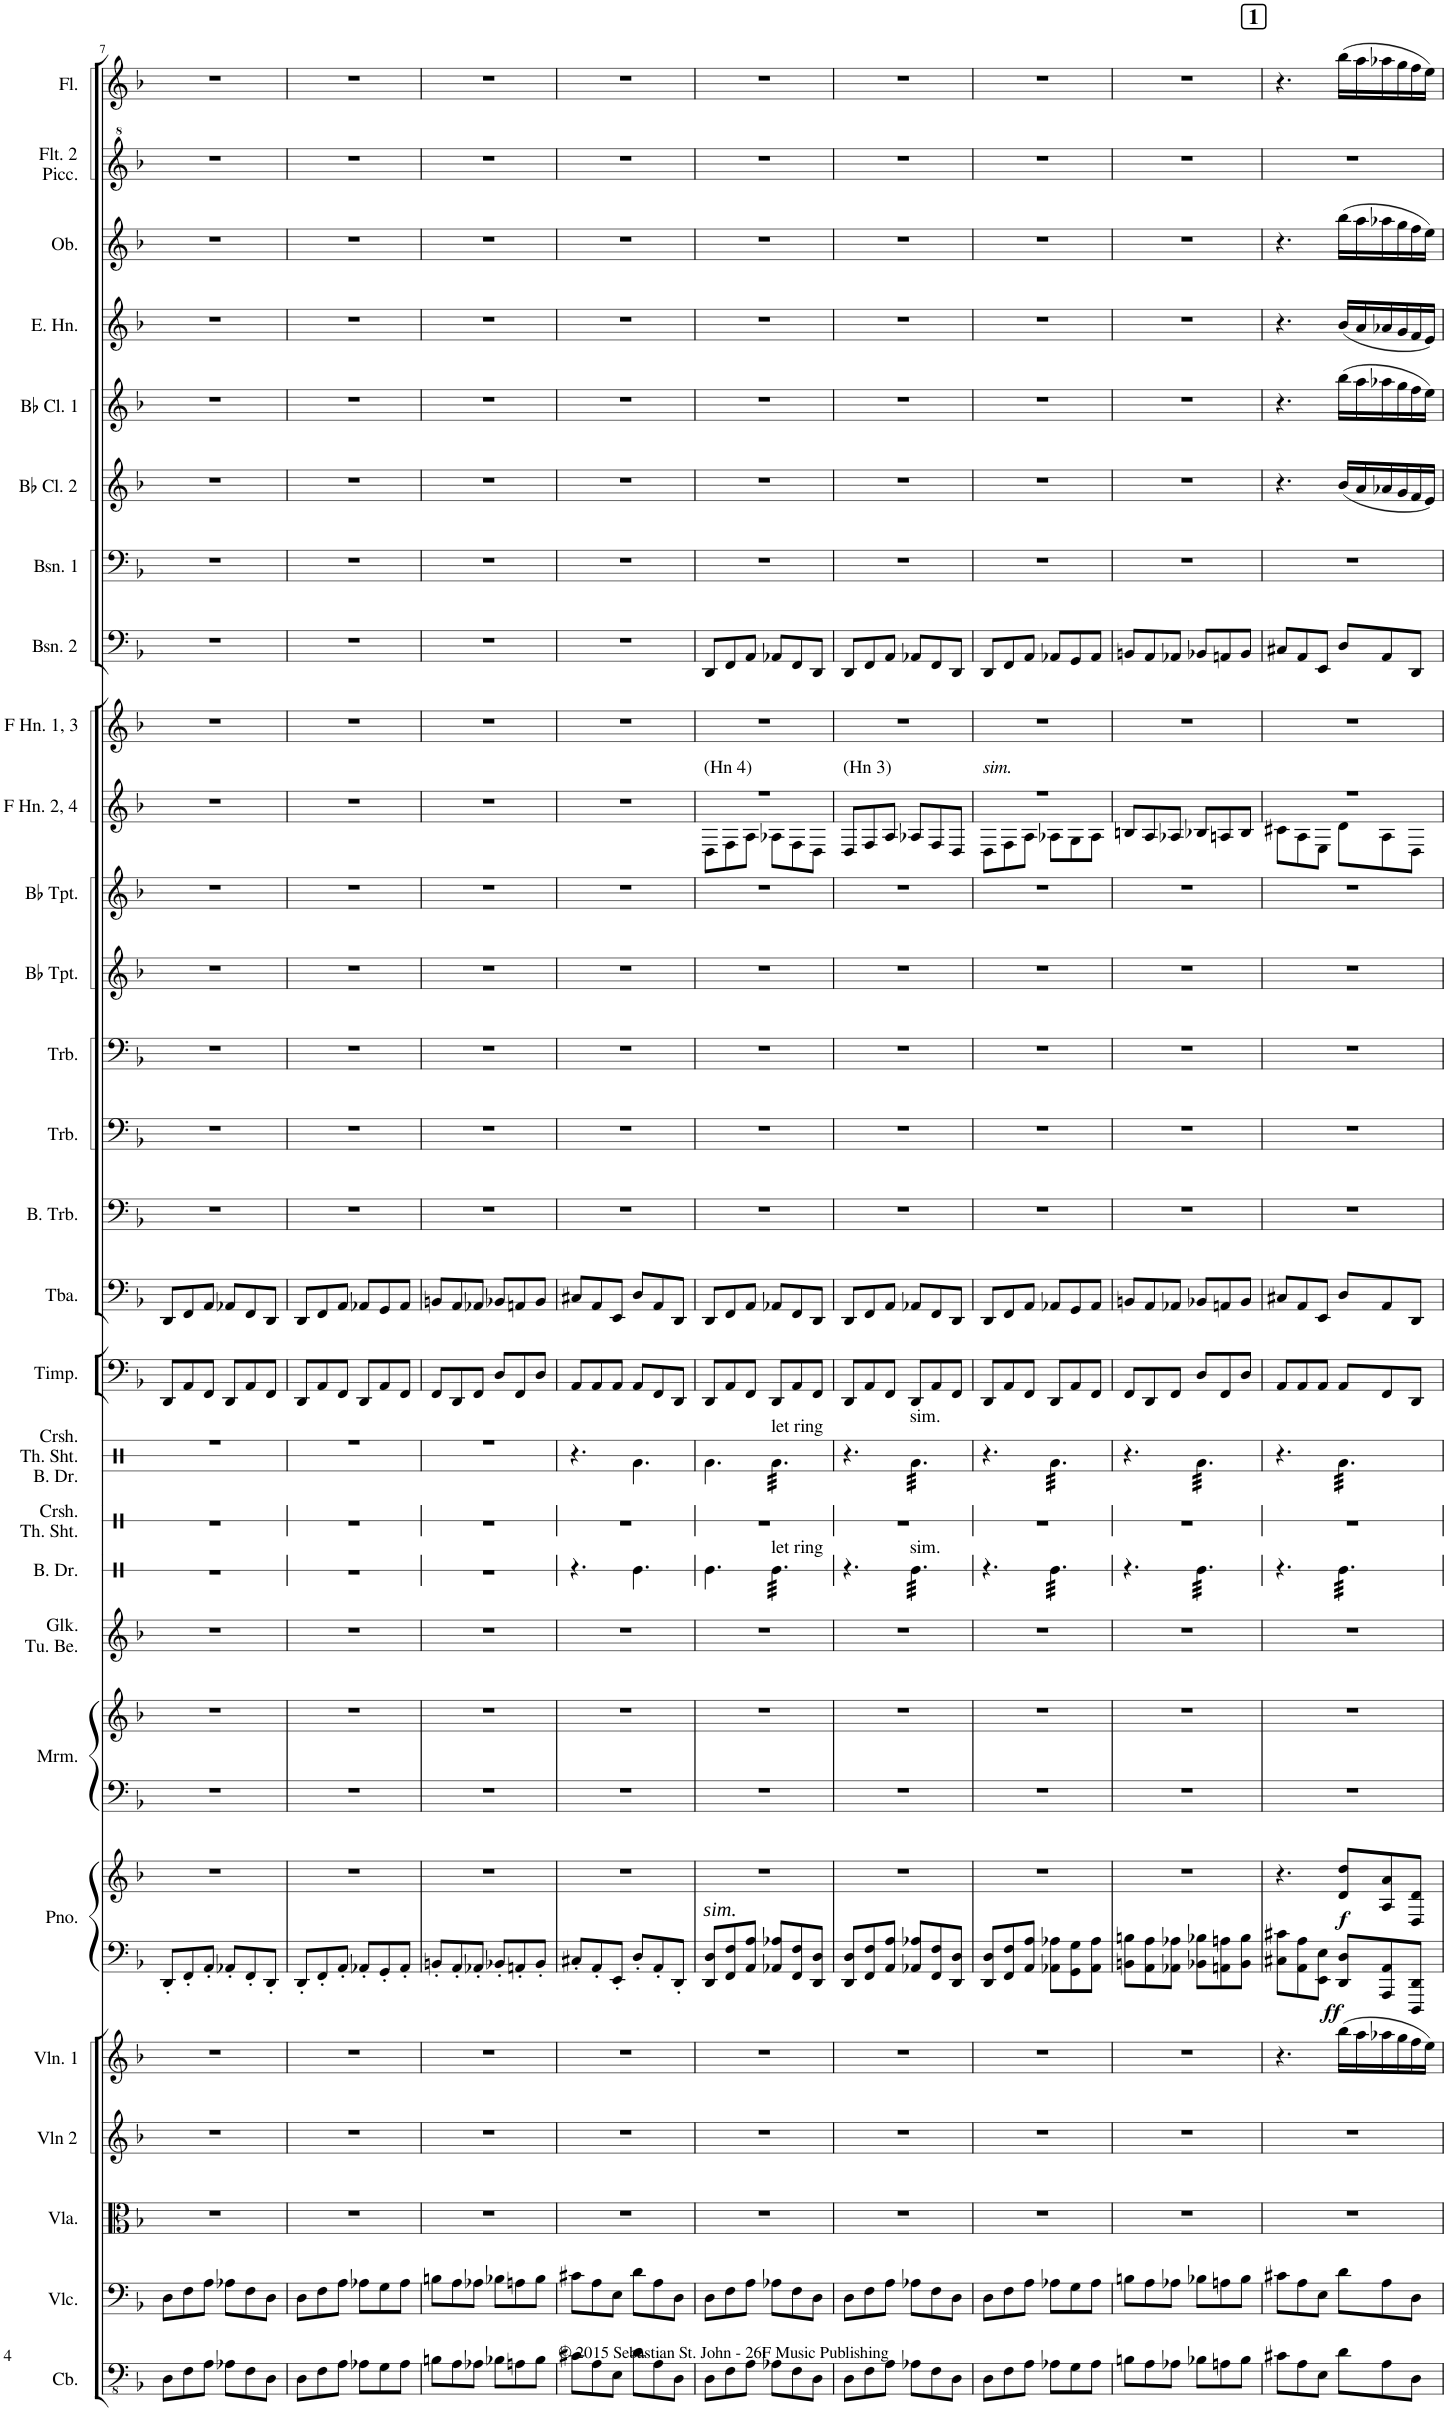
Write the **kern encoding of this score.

**kern	**kern	**kern	**kern	**kern	**kern	**kern	**dynam	**kern	**kern	**kern	**kern	**kern	**kern	**kern	**kern	**kern	**kern	**kern	**kern	**kern	**kern	**kern	**kern	**kern	**kern	**kern	**kern	**kern	**kern	**kern
*part28	*part27	*part26	*part25	*part24	*part23	*part23	*part23	*part22	*part22	*part21	*part20	*part19	*part18	*part17	*part16	*part15	*part14	*part13	*part12	*part11	*part10	*part9	*part8	*part7	*part6	*part5	*part4	*part3	*part2	*part1
*staff30	*staff29	*staff28	*staff27	*staff26	*staff25	*staff24	*staff24/25	*staff23	*staff22	*staff21	*staff20	*staff19	*staff18	*staff17	*staff16	*staff15	*staff14	*staff13	*staff12	*staff11	*staff10	*staff9	*staff8	*staff7	*staff6	*staff5	*staff4	*staff3	*staff2	*staff1
*I"Contrabass	*I"Violoncello	*I"Viola	*I"Violin 2	*I"Violin 1	*I"Piano	*	*	*I"Marimba	*	*I"Glockenspiel Tubular Bells	*I"Bass Drum	*I"Crash Thundersheet	*I"Crash Thundersheet Bass Drum	*I"Timpani	*I"Tuba	*I"Bass Trombone	*I"Trombone	*I"Trombone	*I"Bb Trumpet	*I"Trumpets in Bb	*I"Horn in F 2, 4	*I"Horn in F 1, 3	*I"Bassoon 2	*I"Bassoon 1	*I"Clarinets in Bb 2	*I"Bb Clarinet 1	*I"English Horn	*I"Oboes	*I"Flute 2 Piccolo	*I"Flutes
*I'Cb.	*I'Vlc.	*I'Vla.	*I'Vln 2	*I'Vln. 1	*I'Pno.	*	*	*I'Mrm.	*	*I'Glk. Tu. Be.	*I'B. Dr.	*I'Crsh. Th. Sht.	*I'Crsh. Th. Sht. B. Dr.	*I'Timp.	*I'Tba.	*I'B. Trb.	*I'Trb.	*I'Trb.	*I'Bb Tpt.	*	*	*	*I'Bsn. 2	*I'Bsn. 1	*	*I'Bb Cl. 1	*I'E. Hn.	*I'Ob.	*I'Flt. 2 Picc.	*I'Fl.
!!LO:PB:g=z
*clefFv4	*clefF4	*clefC3	*clefG2	*clefG2	*clefF4	*clefG2	*	*clefF4	*clefG2	*clefG2	*clefX	*clefX	*clefX	*clefF4	*clefF4	*clefF4	*clefF4	*clefF4	*clefG2	*clefG2	*clefG2	*clefG2	*clefF4	*clefF4	*clefG2	*clefG2	*clefG2	*clefG2	*clefG^2	*clefG2
*ITrd7c12	*	*	*	*	*	*	*	*	*	*	*	*	*	*	*	*	*	*	*ITrd1c2	*ITrd1c2	*ITrd4c7	*ITrd4c7	*	*	*ITrd1c2	*ITrd1c2	*ITrd4c7	*	*ITrd-7c-12	*
*k[b-]	*k[b-]	*k[b-]	*k[b-]	*k[b-]	*k[b-]	*k[b-]	*	*k[b-]	*k[b-]	*k[b-]	*k[]	*k[]	*k[]	*k[b-]	*k[b-]	*k[b-]	*k[b-]	*k[b-]	*k[b-]	*k[b-]	*k[b-]	*k[b-]	*k[b-]	*k[b-]	*k[b-]	*k[b-]	*k[b-]	*k[b-]	*k[b-]	*k[b-]
*M6/8	*M6/8	*M6/8	*M6/8	*M6/8	*M6/8	*M6/8	*	*M6/8	*M6/8	*M6/8	*M6/8	*M6/8	*M6/8	*M6/8	*M6/8	*M6/8	*M6/8	*M6/8	*M6/8	*M6/8	*M6/8	*M6/8	*M6/8	*M6/8	*M6/8	*M6/8	*M6/8	*M6/8	*M6/8	*M6/8
=7	=7	=7	=7	=7	=7	=7	=7	=7	=7	=7	=7	=7	=7	=7	=7	=7	=7	=7	=7	=7	=7	=7	=7	=7	=7	=7	=7	=7	=7	=7
8DD\L	8D\L	2.r	2.r	2.r	8DD'/L	2.r	.	2.r	2.r	2.r	2.r	2.r	2.r	8DD/L	8DD/L	2.r	2.r	2.r	2.r	2.r	2.r	2.r	2.r	2.r	2.r	2.r	2.r	2.r	2.r	2.r
8FF\	8F\	.	.	.	8FF'/	.	.	.	.	.	.	.	.	8AA/	8FF/	.	.	.	.	.	.	.	.	.	.	.	.	.	.	.
8AA\J	8A\J	.	.	.	8AA'/J	.	.	.	.	.	.	.	.	8FF/J	8AA/J	.	.	.	.	.	.	.	.	.	.	.	.	.	.	.
8AA-X\L	8A-X\L	.	.	.	8AA-X'/L	.	.	.	.	.	.	.	.	8DD/L	8AA-X/L	.	.	.	.	.	.	.	.	.	.	.	.	.	.	.
8FF\	8F\	.	.	.	8FF'/	.	.	.	.	.	.	.	.	8AA/	8FF/	.	.	.	.	.	.	.	.	.	.	.	.	.	.	.
8DD\J	8D\J	.	.	.	8DD'/J	.	.	.	.	.	.	.	.	8FF/J	8DD/J	.	.	.	.	.	.	.	.	.	.	.	.	.	.	.
=8	=8	=8	=8	=8	=8	=8	=8	=8	=8	=8	=8	=8	=8	=8	=8	=8	=8	=8	=8	=8	=8	=8	=8	=8	=8	=8	=8	=8	=8	=8
8DD\L	8D\L	2.r	2.r	2.r	8DD'/L	2.r	.	2.r	2.r	2.r	2.r	2.r	2.r	8DD/L	8DD/L	2.r	2.r	2.r	2.r	2.r	2.r	2.r	2.r	2.r	2.r	2.r	2.r	2.r	2.r	2.r
8FF\	8F\	.	.	.	8FF'/	.	.	.	.	.	.	.	.	8AA/	8FF/	.	.	.	.	.	.	.	.	.	.	.	.	.	.	.
8AA\J	8A\J	.	.	.	8AA'/J	.	.	.	.	.	.	.	.	8FF/J	8AA/J	.	.	.	.	.	.	.	.	.	.	.	.	.	.	.
8AA-X\L	8A-X\L	.	.	.	8AA-X'/L	.	.	.	.	.	.	.	.	8DD/L	8AA-X/L	.	.	.	.	.	.	.	.	.	.	.	.	.	.	.
8GG\	8G\	.	.	.	8GG'/	.	.	.	.	.	.	.	.	8AA/	8GG/	.	.	.	.	.	.	.	.	.	.	.	.	.	.	.
8AA-\J	8A-\J	.	.	.	8AA-'/J	.	.	.	.	.	.	.	.	8FF/J	8AA-/J	.	.	.	.	.	.	.	.	.	.	.	.	.	.	.
=9	=9	=9	=9	=9	=9	=9	=9	=9	=9	=9	=9	=9	=9	=9	=9	=9	=9	=9	=9	=9	=9	=9	=9	=9	=9	=9	=9	=9	=9	=9
8BBn\L	8Bn\L	2.r	2.r	2.r	8BBn'/L	2.r	.	2.r	2.r	2.r	2.r	2.r	2.r	8FF/L	8BBn/L	2.r	2.r	2.r	2.r	2.r	2.r	2.r	2.r	2.r	2.r	2.r	2.r	2.r	2.r	2.r
8AA\	8A\	.	.	.	8AA'/	.	.	.	.	.	.	.	.	8DD/	8AA/	.	.	.	.	.	.	.	.	.	.	.	.	.	.	.
8AA-X\J	8A-X\J	.	.	.	8AA-X'/J	.	.	.	.	.	.	.	.	8FF/J	8AA-X/J	.	.	.	.	.	.	.	.	.	.	.	.	.	.	.
8BB-X\L	8B-X\L	.	.	.	8BB-X'/L	.	.	.	.	.	.	.	.	8D/L	8BB-X/L	.	.	.	.	.	.	.	.	.	.	.	.	.	.	.
8AAn\	8An\	.	.	.	8AAn'/	.	.	.	.	.	.	.	.	8FF/	8AAn/	.	.	.	.	.	.	.	.	.	.	.	.	.	.	.
8BB-\J	8B-\J	.	.	.	8BB-'/J	.	.	.	.	.	.	.	.	8D/J	8BB-/J	.	.	.	.	.	.	.	.	.	.	.	.	.	.	.
=10	=10	=10	=10	=10	=10	=10	=10	=10	=10	=10	=10	=10	=10	=10	=10	=10	=10	=10	=10	=10	=10	=10	=10	=10	=10	=10	=10	=10	=10	=10
8C#X\L	8c#X\L	2.r	2.r	2.r	8C#X'/L	2.r	.	2.r	2.r	2.r	4.r	2.r	4.r	8AA/L	8C#X/L	2.r	2.r	2.r	2.r	2.r	2.r	2.r	2.r	2.r	2.r	2.r	2.r	2.r	2.r	2.r
8AA\	8A\	.	.	.	8AA'/	.	.	.	.	.	.	.	.	8AA/	8AA/	.	.	.	.	.	.	.	.	.	.	.	.	.	.	.
8EE\J	8E\J	.	.	.	8EE'/J	.	.	.	.	.	.	.	.	8AA/J	8EE/J	.	.	.	.	.	.	.	.	.	.	.	.	.	.	.
8D\L	8d\L	.	.	.	8D'/L	.	.	.	.	.	4.Re\	.	4.Ra\	8AA/L	8D/L	.	.	.	.	.	.	.	.	.	.	.	.	.	.	.
8AA\	8A\	.	.	.	8AA'/	.	.	.	.	.	.	.	.	8FF/	8AA/	.	.	.	.	.	.	.	.	.	.	.	.	.	.	.
8DD\J	8D\J	.	.	.	8DD'/J	.	.	.	.	.	.	.	.	8DD/J	8DD/J	.	.	.	.	.	.	.	.	.	.	.	.	.	.	.
=11	=11	=11	=11	=11	=11	=11	=11	=11	=11	=11	=11	=11	=11	=11	=11	=11	=11	=11	=11	=11	=11	=11	=11	=11	=11	=11	=11	=11	=11	=11
*	*	*	*	*	*	*	*	*	*	*	*	*	*	*	*	*	*	*	*	*	*^	*	*	*	*	*	*	*	*	*
!	!	!	!	!	!	!	!	!	!	!	!	!	!	!	!	!	!	!	!	!	!LO:TX:a:t=(Hn 4)	!	!	!	!	!	!	!	!	!	!
!	!	!	!	!	!LO:TX:a:i:t=sim.	!	!	!	!	!	!	!	!	!	!	!	!	!	!	!	!	!	!	!	!	!	!	!	!	!	!
8DD\L	8D\L	2.r	2.r	2.r	8DD/ 8D/L	2.r	.	2.r	2.r	2.r	4.Re\	2.r	4.Ra\	8DD/L	8DD/L	2.r	2.r	2.r	2.r	2.r	2.r	8D\L	2.r	8DD/L	2.r	2.r	2.r	2.r	2.r	2.r	2.r
8FF\	8F\	.	.	.	8FF/ 8F/	.	.	.	.	.	.	.	.	8AA/	8FF/	.	.	.	.	.	.	8F\	.	8FF/	.	.	.	.	.	.	.
8AA\J	8A\J	.	.	.	8AA/ 8A/J	.	.	.	.	.	.	.	.	8FF/J	8AA/J	.	.	.	.	.	.	8A\J	.	8AA/J	.	.	.	.	.	.	.
!	!	!	!	!	!	!	!	!	!	!	!	!	!LO:TX:a:t=let ring	!	!	!	!	!	!	!	!	!	!	!	!	!	!	!	!	!	!
!	!	!	!	!	!	!	!	!	!	!	!LO:TX:a:t=let ring	!	!	!	!	!	!	!	!	!	!	!	!	!	!	!	!	!	!	!	!
*	*	*	*	*	*	*	*	*	*	*	*tremolo	*	*	*	*	*	*	*	*	*	*	*	*	*	*	*	*	*	*	*	*
*	*	*	*	*	*	*	*	*	*	*	*	*	*tremolo	*	*	*	*	*	*	*	*	*	*	*	*	*	*	*	*	*	*
8AA-X\L	8A-X\L	.	.	.	8AA-X/ 8A-X/L	.	.	.	.	.	32Re\LLL	.	32Ra\LLL	8DD/L	8AA-X/L	.	.	.	.	.	.	8A-X\L	.	8AA-X/L	.	.	.	.	.	.	.
.	.	.	.	.	.	.	.	.	.	.	32Re\	.	32Ra\	.	.	.	.	.	.	.	.	.	.	.	.	.	.	.	.	.	.
.	.	.	.	.	.	.	.	.	.	.	32Re\	.	32Ra\	.	.	.	.	.	.	.	.	.	.	.	.	.	.	.	.	.	.
.	.	.	.	.	.	.	.	.	.	.	32Re\	.	32Ra\	.	.	.	.	.	.	.	.	.	.	.	.	.	.	.	.	.	.
8FF\	8F\	.	.	.	8FF/ 8F/	.	.	.	.	.	32Re\	.	32Ra\	8AA/	8FF/	.	.	.	.	.	.	8F\	.	8FF/	.	.	.	.	.	.	.
.	.	.	.	.	.	.	.	.	.	.	32Re\	.	32Ra\	.	.	.	.	.	.	.	.	.	.	.	.	.	.	.	.	.	.
.	.	.	.	.	.	.	.	.	.	.	32Re\	.	32Ra\	.	.	.	.	.	.	.	.	.	.	.	.	.	.	.	.	.	.
.	.	.	.	.	.	.	.	.	.	.	32Re\	.	32Ra\	.	.	.	.	.	.	.	.	.	.	.	.	.	.	.	.	.	.
8DD\J	8D\J	.	.	.	8DD/ 8D/J	.	.	.	.	.	32Re\	.	32Ra\	8FF/J	8DD/J	.	.	.	.	.	.	8D\J	.	8DD/J	.	.	.	.	.	.	.
.	.	.	.	.	.	.	.	.	.	.	32Re\	.	32Ra\	.	.	.	.	.	.	.	.	.	.	.	.	.	.	.	.	.	.
.	.	.	.	.	.	.	.	.	.	.	32Re\	.	32Ra\	.	.	.	.	.	.	.	.	.	.	.	.	.	.	.	.	.	.
.	.	.	.	.	.	.	.	.	.	.	32Re\JJJ	.	32Ra\JJJ	.	.	.	.	.	.	.	.	.	.	.	.	.	.	.	.	.	.
=12	=12	=12	=12	=12	=12	=12	=12	=12	=12	=12	=12	=12	=12	=12	=12	=12	=12	=12	=12	=12	=12	=12	=12	=12	=12	=12	=12	=12	=12	=12	=12
!	!	!	!	!	!	!	!	!	!	!	!	!	!	!	!	!	!	!	!	!	!LO:TX:a:t=(Hn 3)	!	!	!	!	!	!	!	!	!	!
*	*	*	*	*	*	*	*	*	*	*	*	*	*	*	*	*	*	*	*	*	*v	*v	*	*	*	*	*	*	*	*	*
8DD\L	8D\L	2.r	2.r	2.r	8DD/ 8D/L	2.r	.	2.r	2.r	2.r	4.r	2.r	4.r	8DD/L	8DD/L	2.r	2.r	2.r	2.r	2.r	8D/L	2.r	8DD/L	2.r	2.r	2.r	2.r	2.r	2.r	2.r
8FF\	8F\	.	.	.	8FF/ 8F/	.	.	.	.	.	.	.	.	8AA/	8FF/	.	.	.	.	.	8F/	.	8FF/	.	.	.	.	.	.	.
8AA\J	8A\J	.	.	.	8AA/ 8A/J	.	.	.	.	.	.	.	.	8FF/J	8AA/J	.	.	.	.	.	8A/J	.	8AA/J	.	.	.	.	.	.	.
!	!	!	!	!	!	!	!	!	!	!	!	!	!LO:TX:a:t=sim.	!	!	!	!	!	!	!	!	!	!	!	!	!	!	!	!	!
!	!	!	!	!	!	!	!	!	!	!	!LO:TX:a:t=sim.	!	!	!	!	!	!	!	!	!	!	!	!	!	!	!	!	!	!	!
8AA-X\L	8A-X\L	.	.	.	8AA-X/ 8A-X/L	.	.	.	.	.	32Re\LLL	.	32Ra\LLL	8DD/L	8AA-X/L	.	.	.	.	.	8A-X/L	.	8AA-X/L	.	.	.	.	.	.	.
.	.	.	.	.	.	.	.	.	.	.	32Re\	.	32Ra\	.	.	.	.	.	.	.	.	.	.	.	.	.	.	.	.	.
.	.	.	.	.	.	.	.	.	.	.	32Re\	.	32Ra\	.	.	.	.	.	.	.	.	.	.	.	.	.	.	.	.	.
.	.	.	.	.	.	.	.	.	.	.	32Re\	.	32Ra\	.	.	.	.	.	.	.	.	.	.	.	.	.	.	.	.	.
8FF\	8F\	.	.	.	8FF/ 8F/	.	.	.	.	.	32Re\	.	32Ra\	8AA/	8FF/	.	.	.	.	.	8F/	.	8FF/	.	.	.	.	.	.	.
.	.	.	.	.	.	.	.	.	.	.	32Re\	.	32Ra\	.	.	.	.	.	.	.	.	.	.	.	.	.	.	.	.	.
.	.	.	.	.	.	.	.	.	.	.	32Re\	.	32Ra\	.	.	.	.	.	.	.	.	.	.	.	.	.	.	.	.	.
.	.	.	.	.	.	.	.	.	.	.	32Re\	.	32Ra\	.	.	.	.	.	.	.	.	.	.	.	.	.	.	.	.	.
8DD\J	8D\J	.	.	.	8DD/ 8D/J	.	.	.	.	.	32Re\	.	32Ra\	8FF/J	8DD/J	.	.	.	.	.	8D/J	.	8DD/J	.	.	.	.	.	.	.
.	.	.	.	.	.	.	.	.	.	.	32Re\	.	32Ra\	.	.	.	.	.	.	.	.	.	.	.	.	.	.	.	.	.
.	.	.	.	.	.	.	.	.	.	.	32Re\	.	32Ra\	.	.	.	.	.	.	.	.	.	.	.	.	.	.	.	.	.
.	.	.	.	.	.	.	.	.	.	.	32Re\JJJ	.	32Ra\JJJ	.	.	.	.	.	.	.	.	.	.	.	.	.	.	.	.	.
=13	=13	=13	=13	=13	=13	=13	=13	=13	=13	=13	=13	=13	=13	=13	=13	=13	=13	=13	=13	=13	=13	=13	=13	=13	=13	=13	=13	=13	=13	=13
*	*	*	*	*	*	*	*	*	*	*	*	*	*	*	*	*	*	*	*	*	*^	*	*	*	*	*	*	*	*	*
!	!	!	!	!	!	!	!	!	!	!	!	!	!	!	!	!	!	!	!	!	!LO:TX:a:i:t=sim.	!	!	!	!	!	!	!	!	!	!
8DD\L	8D\L	2.r	2.r	2.r	8DD/ 8D/L	2.r	.	2.r	2.r	2.r	4.r	2.r	4.r	8DD/L	8DD/L	2.r	2.r	2.r	2.r	2.r	2.r	8D\L	2.r	8DD/L	2.r	2.r	2.r	2.r	2.r	2.r	2.r
8FF\	8F\	.	.	.	8FF/ 8F/	.	.	.	.	.	.	.	.	8AA/	8FF/	.	.	.	.	.	.	8F\	.	8FF/	.	.	.	.	.	.	.
8AA\J	8A\J	.	.	.	8AA/ 8A/J	.	.	.	.	.	.	.	.	8FF/J	8AA/J	.	.	.	.	.	.	8A\J	.	8AA/J	.	.	.	.	.	.	.
8AA-X\L	8A-X\L	.	.	.	8AA-X\ 8A-X\L	.	.	.	.	.	32Re\LLL	.	32Ra\LLL	8DD/L	8AA-X/L	.	.	.	.	.	.	8A-X\L	.	8AA-X/L	.	.	.	.	.	.	.
.	.	.	.	.	.	.	.	.	.	.	32Re\	.	32Ra\	.	.	.	.	.	.	.	.	.	.	.	.	.	.	.	.	.	.
.	.	.	.	.	.	.	.	.	.	.	32Re\	.	32Ra\	.	.	.	.	.	.	.	.	.	.	.	.	.	.	.	.	.	.
.	.	.	.	.	.	.	.	.	.	.	32Re\	.	32Ra\	.	.	.	.	.	.	.	.	.	.	.	.	.	.	.	.	.	.
8GG\	8G\	.	.	.	8GG\ 8G\	.	.	.	.	.	32Re\	.	32Ra\	8AA/	8GG/	.	.	.	.	.	.	8G\	.	8GG/	.	.	.	.	.	.	.
.	.	.	.	.	.	.	.	.	.	.	32Re\	.	32Ra\	.	.	.	.	.	.	.	.	.	.	.	.	.	.	.	.	.	.
.	.	.	.	.	.	.	.	.	.	.	32Re\	.	32Ra\	.	.	.	.	.	.	.	.	.	.	.	.	.	.	.	.	.	.
.	.	.	.	.	.	.	.	.	.	.	32Re\	.	32Ra\	.	.	.	.	.	.	.	.	.	.	.	.	.	.	.	.	.	.
8AA-\J	8A-\J	.	.	.	8AA-\ 8A-\J	.	.	.	.	.	32Re\	.	32Ra\	8FF/J	8AA-/J	.	.	.	.	.	.	8A-\J	.	8AA-/J	.	.	.	.	.	.	.
.	.	.	.	.	.	.	.	.	.	.	32Re\	.	32Ra\	.	.	.	.	.	.	.	.	.	.	.	.	.	.	.	.	.	.
.	.	.	.	.	.	.	.	.	.	.	32Re\	.	32Ra\	.	.	.	.	.	.	.	.	.	.	.	.	.	.	.	.	.	.
.	.	.	.	.	.	.	.	.	.	.	32Re\JJJ	.	32Ra\JJJ	.	.	.	.	.	.	.	.	.	.	.	.	.	.	.	.	.	.
*	*	*	*	*	*	*	*	*	*	*	*	*	*	*	*	*	*	*	*	*	*v	*v	*	*	*	*	*	*	*	*	*
=14	=14	=14	=14	=14	=14	=14	=14	=14	=14	=14	=14	=14	=14	=14	=14	=14	=14	=14	=14	=14	=14	=14	=14	=14	=14	=14	=14	=14	=14	=14
8BBn\L	8Bn\L	2.r	2.r	2.r	8BBn\ 8Bn\L	2.r	.	2.r	2.r	2.r	4.r	2.r	4.r	8FF/L	8BBn/L	2.r	2.r	2.r	2.r	2.r	8Bn/L	2.r	8BBn/L	2.r	2.r	2.r	2.r	2.r	2.r	2.r
8AA\	8A\	.	.	.	8AA\ 8A\	.	.	.	.	.	.	.	.	8DD/	8AA/	.	.	.	.	.	8A/	.	8AA/	.	.	.	.	.	.	.
8AA-X\J	8A-X\J	.	.	.	8AA-X\ 8A-X\J	.	.	.	.	.	.	.	.	8FF/J	8AA-X/J	.	.	.	.	.	8A-X/J	.	8AA-X/J	.	.	.	.	.	.	.
8BB-X\L	8B-X\L	.	.	.	8BB-X\ 8B-X\L	.	.	.	.	.	32Re\LLL	.	32Ra\LLL	8D/L	8BB-X/L	.	.	.	.	.	8B-X/L	.	8BB-X/L	.	.	.	.	.	.	.
.	.	.	.	.	.	.	.	.	.	.	32Re\	.	32Ra\	.	.	.	.	.	.	.	.	.	.	.	.	.	.	.	.	.
.	.	.	.	.	.	.	.	.	.	.	32Re\	.	32Ra\	.	.	.	.	.	.	.	.	.	.	.	.	.	.	.	.	.
.	.	.	.	.	.	.	.	.	.	.	32Re\	.	32Ra\	.	.	.	.	.	.	.	.	.	.	.	.	.	.	.	.	.
8AAn\	8An\	.	.	.	8AAn\ 8An\	.	.	.	.	.	32Re\	.	32Ra\	8FF/	8AAn/	.	.	.	.	.	8An/	.	8AAn/	.	.	.	.	.	.	.
.	.	.	.	.	.	.	.	.	.	.	32Re\	.	32Ra\	.	.	.	.	.	.	.	.	.	.	.	.	.	.	.	.	.
.	.	.	.	.	.	.	.	.	.	.	32Re\	.	32Ra\	.	.	.	.	.	.	.	.	.	.	.	.	.	.	.	.	.
.	.	.	.	.	.	.	.	.	.	.	32Re\	.	32Ra\	.	.	.	.	.	.	.	.	.	.	.	.	.	.	.	.	.
8BB-\J	8B-\J	.	.	.	8BB-\ 8B-\J	.	.	.	.	.	32Re\	.	32Ra\	8D/J	8BB-/J	.	.	.	.	.	8B-/J	.	8BB-/J	.	.	.	.	.	.	.
.	.	.	.	.	.	.	.	.	.	.	32Re\	.	32Ra\	.	.	.	.	.	.	.	.	.	.	.	.	.	.	.	.	.
.	.	.	.	.	.	.	.	.	.	.	32Re\	.	32Ra\	.	.	.	.	.	.	.	.	.	.	.	.	.	.	.	.	.
.	.	.	.	.	.	.	.	.	.	.	32Re\JJJ	.	32Ra\JJJ	.	.	.	.	.	.	.	.	.	.	.	.	.	.	.	.	.
!!LO:REH:place=s1:a:B:cj:fs=14:t=1
=15	=15	=15	=15	=15	=15	=15	=15	=15	=15	=15	=15	=15	=15	=15	=15	=15	=15	=15	=15	=15	=15	=15	=15	=15	=15	=15	=15	=15	=15	=15
*	*	*	*	*	*	*	*	*	*	*	*	*	*	*	*	*	*	*	*	*	*^	*	*	*	*	*	*	*	*	*
8C#X\L	8c#X\L	2.r	2.r	4.r	8C#X\ 8c#X\L	4.r	.	2.r	2.r	2.r	4.r	2.r	4.r	8AA/L	8C#X/L	2.r	2.r	2.r	2.r	2.r	2.r	8c#X\L	2.r	8C#X/L	2.r	4.r	4.r	4.r	4.r	2.r	4.r
8AA\	8A\	.	.	.	8AA\ 8A\	.	.	.	.	.	.	.	.	8AA/	8AA/	.	.	.	.	.	.	8A\	.	8AA/	.	.	.	.	.	.	.
8EE\J	8E\J	.	.	.	8EE\ 8E\J	.	.	.	.	.	.	.	.	8AA/J	8EE/J	.	.	.	.	.	.	8E\J	.	8EE/J	.	.	.	.	.	.	.
!	!	!	!	!	!	!	!LO:DY:b=2	!	!	!	!	!	!	!	!	!	!	!	!	!	!	!	!	!	!	!	!	!	!	!	!
!	!	!	!	!	!	!	!LO:DY:n=1:b	!	!	!	!	!	!	!	!	!	!	!	!	!	!	!	!	!	!	!	!	!	!	!	!
8D\L	8d\L	.	.	(16bb-\LL	8DD/ 8D/L	8d/ 8dd/L	ff f	.	.	.	32Re\LLL	.	32Ra\LLL	8AA/L	8D/L	.	.	.	.	.	.	8d\L	.	8D/L	.	(16b-/LL	(16bb-\LL	(16b-/LL	(16bb-\LL	.	(16bb-\LL
.	.	.	.	.	.	.	.	.	.	.	32Re\	.	32Ra\	.	.	.	.	.	.	.	.	.	.	.	.	.	.	.	.	.	.
.	.	.	.	16aa\	.	.	.	.	.	.	32Re\	.	32Ra\	.	.	.	.	.	.	.	.	.	.	.	.	16a/	16aa\	16a/	16aa\	.	16aa\
.	.	.	.	.	.	.	.	.	.	.	32Re\	.	32Ra\	.	.	.	.	.	.	.	.	.	.	.	.	.	.	.	.	.	.
8AA\	8A\	.	.	16aa-X\	8AAA/ 8AA/	8A/ 8a/	.	.	.	.	32Re\	.	32Ra\	8FF/	8AA/	.	.	.	.	.	.	8A\	.	8AA/	.	16a-X/	16aa-X\	16a-X/	16aa-X\	.	16aa-X\
.	.	.	.	.	.	.	.	.	.	.	32Re\	.	32Ra\	.	.	.	.	.	.	.	.	.	.	.	.	.	.	.	.	.	.
.	.	.	.	16gg\	.	.	.	.	.	.	32Re\	.	32Ra\	.	.	.	.	.	.	.	.	.	.	.	.	16g/	16gg\	16g/	16gg\	.	16gg\
.	.	.	.	.	.	.	.	.	.	.	32Re\	.	32Ra\	.	.	.	.	.	.	.	.	.	.	.	.	.	.	.	.	.	.
8DD\J	8D\J	.	.	16ff\	8DDD/ 8DD/J	8D/ 8d/J	.	.	.	.	32Re\	.	32Ra\	8DD/J	8DD/J	.	.	.	.	.	.	8D\J	.	8DD/J	.	16f/	16ff\	16f/	16ff\	.	16ff\
.	.	.	.	.	.	.	.	.	.	.	32Re\	.	32Ra\	.	.	.	.	.	.	.	.	.	.	.	.	.	.	.	.	.	.
.	.	.	.	16ee\JJ)	.	.	.	.	.	.	32Re\	.	32Ra\	.	.	.	.	.	.	.	.	.	.	.	.	16e/JJ)	16ee\JJ)	16e/JJ)	16ee\JJ)	.	16ee\JJ)
.	.	.	.	.	.	.	.	.	.	.	32Re\JJJ	.	32Ra\JJJ	.	.	.	.	.	.	.	.	.	.	.	.	.	.	.	.	.	.
*	*	*	*	*	*	*	*	*	*	*	*	*	*Xtremolo	*	*	*	*	*	*	*	*	*	*	*	*	*	*	*	*	*	*
*	*	*	*	*	*	*	*	*	*	*	*Xtremolo	*	*	*	*	*	*	*	*	*	*	*	*	*	*	*	*	*	*	*	*
*	*	*	*	*	*	*	*	*	*	*	*	*	*	*	*	*	*	*	*	*	*v	*v	*	*	*	*	*	*	*	*	*
=	=	=	=	=	=	=	=	=	=	=	=	=	=	=	=	=	=	=	=	=	=	=	=	=	=	=	=	=	=	=
*-	*-	*-	*-	*-	*-	*-	*-	*-	*-	*-	*-	*-	*-	*-	*-	*-	*-	*-	*-	*-	*-	*-	*-	*-	*-	*-	*-	*-	*-	*-
